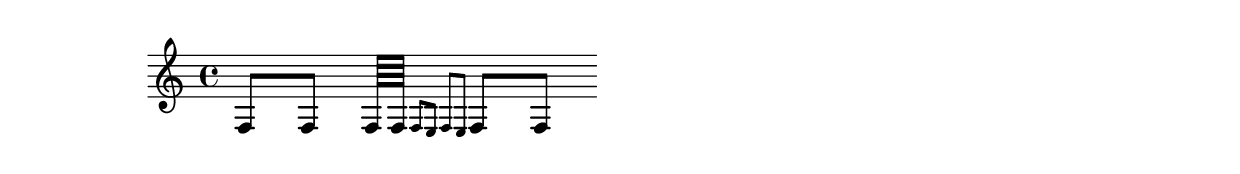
\version "1.7.6"
\header{
texidoc="
Beams should always reach the middle staff line.  The second beam
counting from the note head side, should never be lower than the
second staff line.  This does not hold for grace note beams.
Override with @code{noStemExtend}.
"
}


\score { 
  \context Voice \notes\relative c {
    [f8 f]  [f64 f] 
    \grace { 
      [f8 e8] 
      \property Voice.Stem \override #'no-stem-extend = ##f
      [f8 e8] 
      \property Voice.Stem \revert #'no-stem-extend
    }
	[f8 f]
	
  }
  \paper {
    linewidth=-1.0
  }  
  \midi { }
}
%% new-chords-done %%